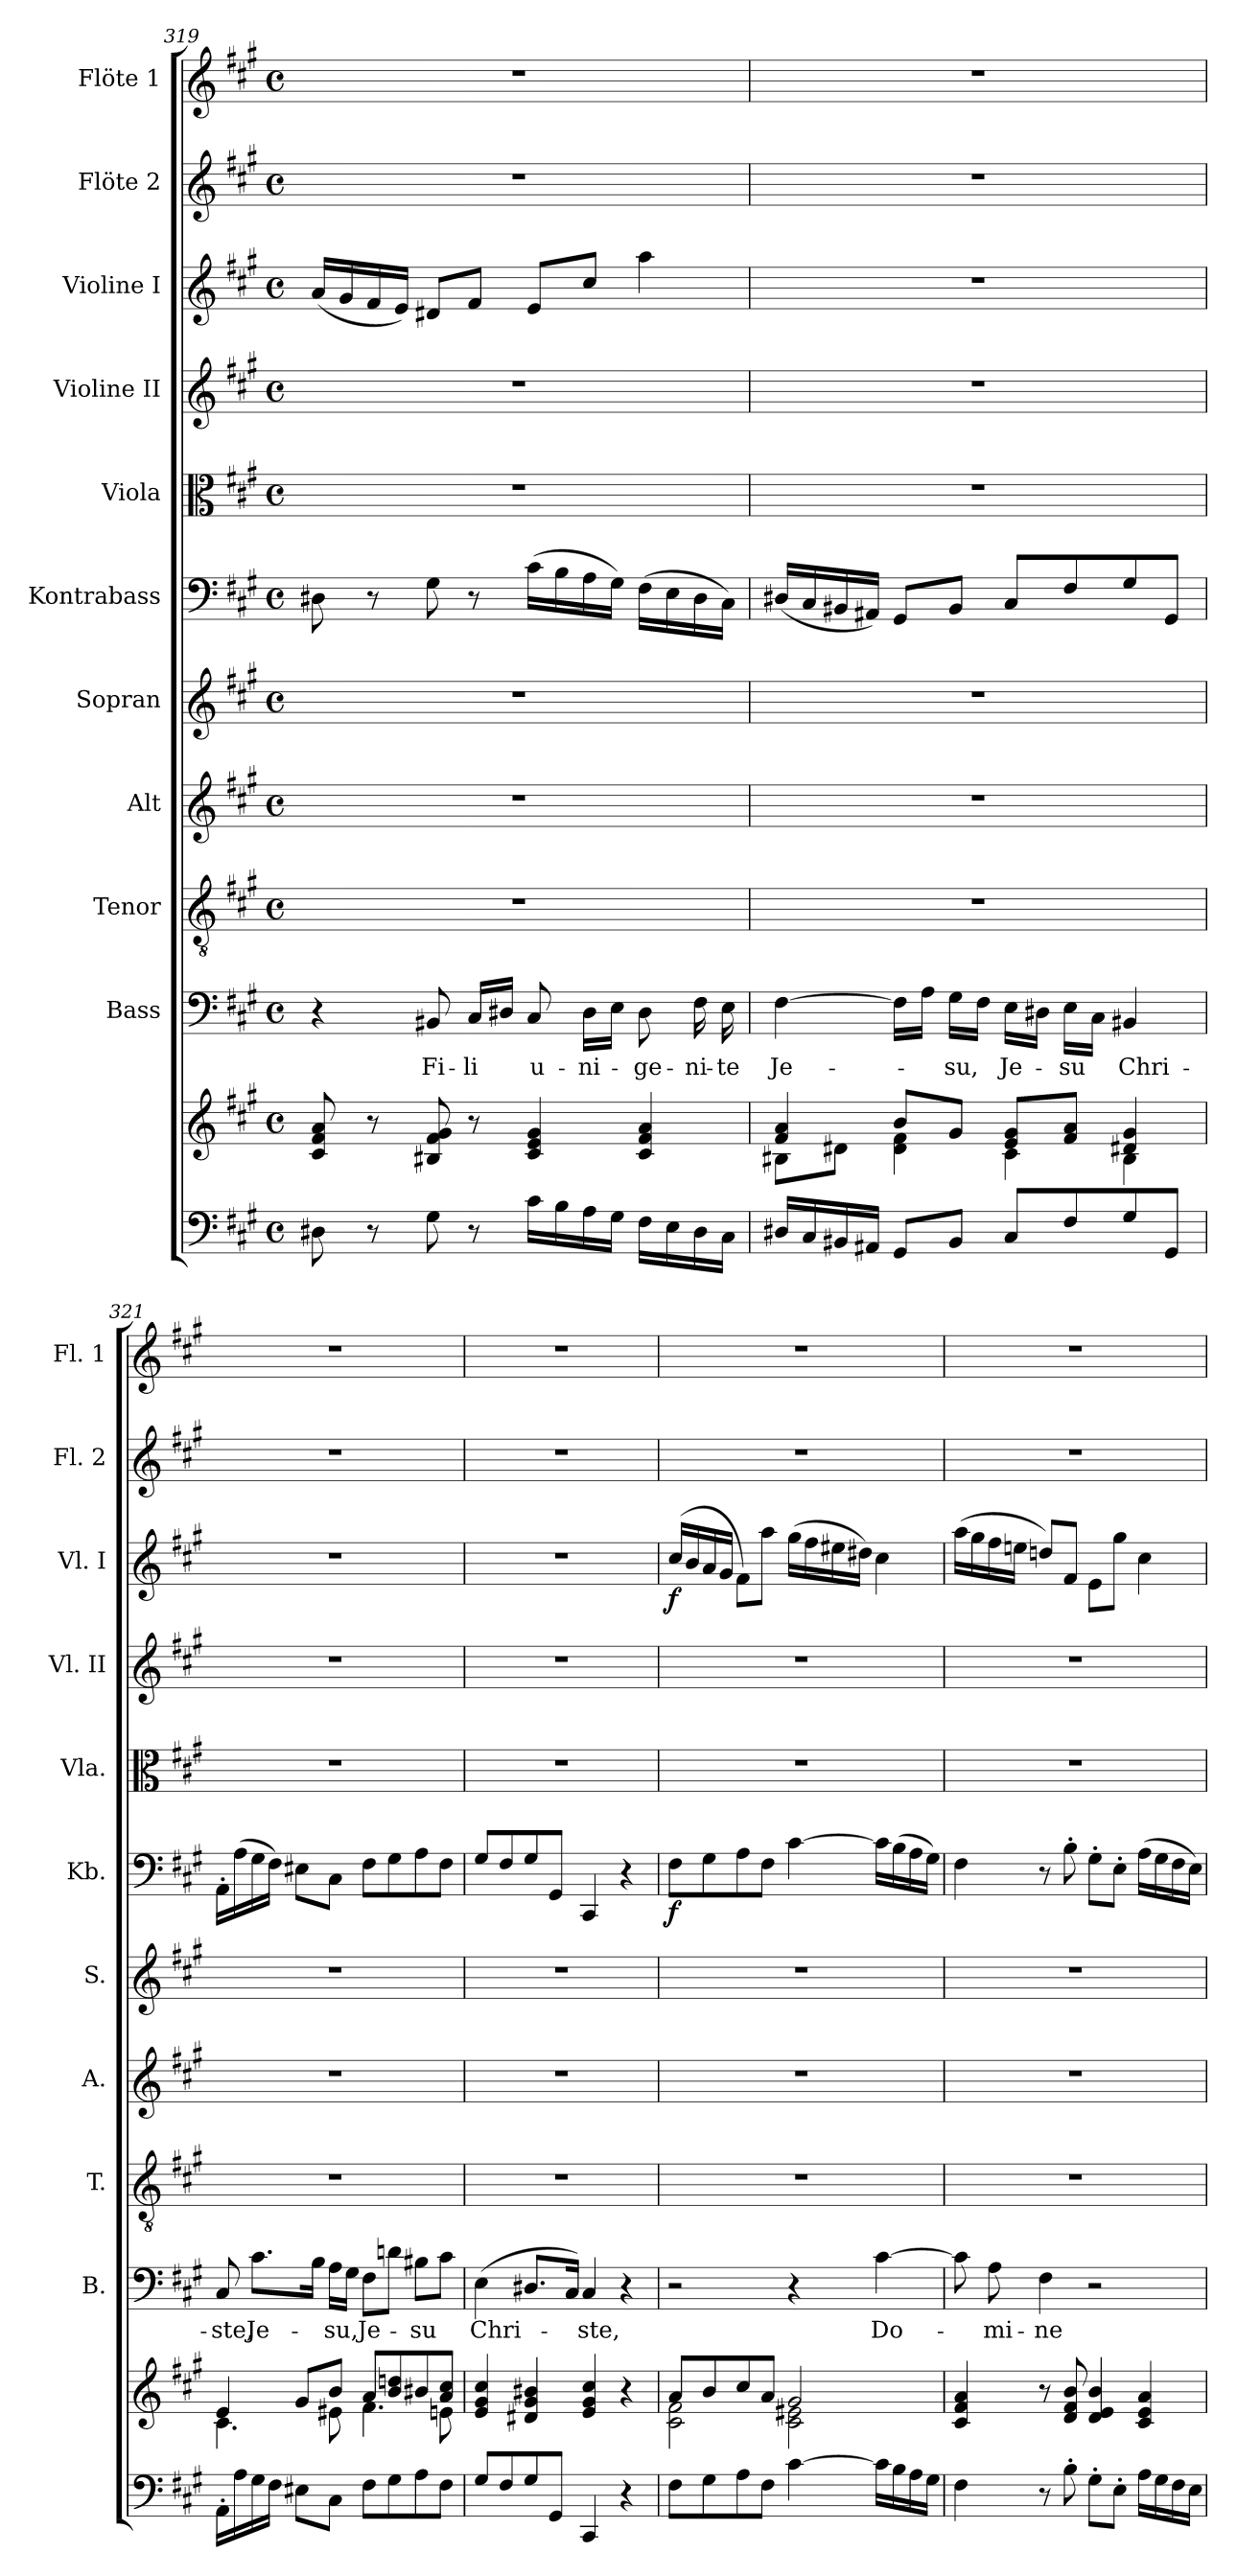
**kern	**kern	**kern	**text	**kern	**kern	**kern	**kern	**dynam	**kern	**kern	**kern	**dynam	**kern	**kern
*part11	*part11	*part10	*part10	*part9	*part8	*part7	*part6	*part6	*part5	*part4	*part3	*part3	*part2	*part1
*staff12	*staff11	*staff10	*staff10	*staff9	*staff8	*staff7	*staff6	*staff6	*staff5	*staff4	*staff3	*staff3	*staff2	*staff1
*	*	*I"Bass	*	*I"Tenor	*I"Alt	*I"Sopran	*I"Kontrabass	*	*I"Viola	*I"Violine II	*I"Violine I	*	*I"Flöte 2	*I"Flöte 1
*	*	*I'B.	*	*I'T.	*I'A.	*I'S.	*I'Kb.	*	*I'Vla.	*I'Vl. II	*I'Vl. I	*	*I'Fl. 2	*I'Fl. 1
*clefF4	*clefG2	*clefF4	*	*clefGv2	*clefG2	*clefG2	*clefF4	*	*clefC3	*clefG2	*clefG2	*	*clefG2	*clefG2
*	*	*	*	*	*	*	*ITrd7c12	*	*	*	*	*	*	*
*k[f#c#g#]	*k[f#c#g#]	*k[f#c#g#]	*	*k[f#c#g#]	*k[f#c#g#]	*k[f#c#g#]	*k[f#c#g#]	*	*k[f#c#g#]	*k[f#c#g#]	*k[f#c#g#]	*	*k[f#c#g#]	*k[f#c#g#]
*A:	*A:	*A:	*	*A:	*A:	*A:	*A:	*	*A:	*A:	*A:	*	*A:	*A:
*M4/4	*M4/4	*M4/4	*	*M4/4	*M4/4	*M4/4	*M4/4	*	*M4/4	*M4/4	*M4/4	*	*M4/4	*M4/4
*met(c)	*met(c)	*met(c)	*	*met(c)	*met(c)	*met(c)	*met(c)	*	*met(c)	*met(c)	*met(c)	*	*met(c)	*met(c)
=319	=319	=319	=319	=319	=319	=319	=319	=319	=319	=319	=319	=319	=319	=319
8D#X\	8c#/ 8f#/ 8a/	4r	.	1r	1r	1r	8DD#X\	.	1r	1r	(<16a/LL	.	1r	1r
.	.	.	.	.	.	.	.	.	.	.	16g#/	.	.	.
8r	8r	.	.	.	.	.	8r	.	.	.	16f#/	.	.	.
.	.	.	.	.	.	.	.	.	.	.	16e/JJ)	.	.	.
!	!	!	!LO:LY:b	!	!	!	!	!	!	!	!	!	!	!
8G#\	8B#X/ 8f#/ 8g#/	8BB#X/	Fi-	.	.	.	8GG#\	.	.	.	8d#X/L	.	.	.
!	!	!	!LO:LY:b	!	!	!	!	!	!	!	!	!	!	!
8r	8r	16C#/LL	-li	.	.	.	8r	.	.	.	8f#/J	.	.	.
.	.	16D#X/JJ	.	.	.	.	.	.	.	.	.	.	.	.
!	!	!	!LO:LY:b	!	!	!	!	!	!	!	!	!	!	!
16c#\LL	4c#/ 4e/ 4g#/	8C#/	u-	.	.	.	(>16C#\LL	.	.	.	8e/L	.	.	.
16B\	.	.	.	.	.	.	16BB\	.	.	.	.	.	.	.
!	!	!	!LO:LY:b	!	!	!	!	!	!	!	!	!	!	!
16A\	.	16D#\LL	-ni-	.	.	.	16AA\	.	.	.	8cc#/J	.	.	.
16G#\JJ	.	16E\JJ	.	.	.	.	16GG#\JJ)	.	.	.	.	.	.	.
!	!	!	!LO:LY:b	!	!	!	!	!	!	!	!	!	!	!
16F#\LL	4c#/ 4f#/ 4a/	8D#\	-ge-	.	.	.	(>16FF#\LL	.	.	.	4aa\	.	.	.
16E\	.	.	.	.	.	.	16EE\	.	.	.	.	.	.	.
!	!	!	!LO:LY:b	!	!	!	!	!	!	!	!	!	!	!
16D#\	.	16F#\	-ni-	.	.	.	16DD#\	.	.	.	.	.	.	.
!	!	!	!LO:LY:b	!	!	!	!	!	!	!	!	!	!	!
16C#\JJ	.	16E\	-te	.	.	.	16CC#\JJ)	.	.	.	.	.	.	.
!!LO:PB:g=z
=320	=320	=320	=320	=320	=320	=320	=320	=320	=320	=320	=320	=320	=320	=320
*	*^	*	*	*	*	*	*	*	*	*	*	*	*	*
!	!	!	!	!LO:LY:b	!	!	!	!	!	!	!	!	!	!	!
16D#X/LL	4f#/ 4a/	8B#X\L	[4F#\	Je-	1r	1r	1r	(<16DD#X/LL	.	1r	1r	1r	.	1r	1r
16C#/	.	.	.	.	.	.	.	16CC#/	.	.	.	.	.	.	.
16BB#X/	.	8d#X\J	.	.	.	.	.	16BBB#X/	.	.	.	.	.	.	.
16AA#X/JJ	.	.	.	.	.	.	.	16AAA#X/JJ)	.	.	.	.	.	.	.
8GG#/L	8b/L	4d#\ 4f#\	16F#\LL]	.	.	.	.	8GGG#/L	.	.	.	.	.	.	.
.	.	.	16A\JJ	.	.	.	.	.	.	.	.	.	.	.	.
!	!	!	!	!LO:LY:b	!	!	!	!	!	!	!	!	!	!	!
8BB#/J	8g#/J	.	16G#\LL	-su,	.	.	.	8BBB#/J	.	.	.	.	.	.	.
.	.	.	16F#\JJ	.	.	.	.	.	.	.	.	.	.	.	.
!	!	!	!	!LO:LY:b	!	!	!	!	!	!	!	!	!	!	!
8C#/L	8e/ 8g#/L	4c#\	16E\LL	Je-	.	.	.	8CC#/L	.	.	.	.	.	.	.
.	.	.	16D#X\JJ	.	.	.	.	.	.	.	.	.	.	.	.
!	!	!	!	!LO:LY:b	!	!	!	!	!	!	!	!	!	!	!
8F#/	8f#/ 8a/J	.	16E\LL	-su	.	.	.	8FF#/	.	.	.	.	.	.	.
.	.	.	16C#\JJ	.	.	.	.	.	.	.	.	.	.	.	.
!	!	!	!	!LO:LY:b	!	!	!	!	!	!	!	!	!	!	!
8G#/	4d#X/ 4g#/	4B#\	4BB#X/	Chri-	.	.	.	8GG#/	.	.	.	.	.	.	.
8GG#/J	.	.	.	.	.	.	.	8GGG#/J	.	.	.	.	.	.	.
=321	=321	=321	=321	=321	=321	=321	=321	=321	=321	=321	=321	=321	=321	=321	=321
!	!	!	!	!LO:LY:b	!	!	!	!	!	!	!	!	!	!	!
16AA'>\LL	4e/	4.c#\	8C#/	-ste,	1r	1r	1r	16AAA'>\LL	.	1r	1r	1r	.	1r	1r
16A\	.	.	.	.	.	.	.	(>16AA\	.	.	.	.	.	.	.
!	!	!	!	!LO:LY:b	!	!	!	!	!	!	!	!	!	!	!
16G#\	.	.	8.c#\L	Je-	.	.	.	16GG#\	.	.	.	.	.	.	.
16F#\JJ	.	.	.	.	.	.	.	16FF#\JJ)	.	.	.	.	.	.	.
8E#X\L	8g#/L	.	.	.	.	.	.	8EE#X\L	.	.	.	.	.	.	.
.	.	.	16B\Jk	.	.	.	.	.	.	.	.	.	.	.	.
!	!	!	!	!LO:LY:b	!	!	!	!	!	!	!	!	!	!	!
8C#\J	8b/J	8e#X\	16A\LL	-su,	.	.	.	8CC#\J	.	.	.	.	.	.	.
.	.	.	16G#\JJ	.	.	.	.	.	.	.	.	.	.	.	.
!	!	!	!	!LO:LY:b	!	!	!	!	!	!	!	!	!	!	!
8F#\L	8a/L	4.f#\	8F#\L	Je-	.	.	.	8FF#\L	.	.	.	.	.	.	.
8G#\	8b/ 8ddn/	.	8dn\J	.	.	.	.	8GG#\	.	.	.	.	.	.	.
!	!	!	!	!LO:LY:b	!	!	!	!	!	!	!	!	!	!	!
8A\	8b#X/	.	8B#X\L	-su	.	.	.	8AA\	.	.	.	.	.	.	.
8F#\J	8a/ 8cc#/J	8en\	8c#\J	.	.	.	.	8FF#\J	.	.	.	.	.	.	.
=322	=322	=322	=322	=322	=322	=322	=322	=322	=322	=322	=322	=322	=322	=322	=322
!	!	!	!	!LO:LY:b	!	!	!	!	!	!	!	!	!	!	!
*	*v	*v	*	*	*	*	*	*	*	*	*	*	*	*	*
8G#/L	4e/ 4g#/ 4cc#/	(>4E\	Chri-	1r	1r	1r	8GG#/L	.	1r	1r	1r	.	1r	1r
8F#/	.	.	.	.	.	.	8FF#/	.	.	.	.	.	.	.
8G#/	4d#X/ 4g#/ 4b#X/	8.D#X/L	.	.	.	.	8GG#/	.	.	.	.	.	.	.
8GG#/J	.	.	.	.	.	.	8GGG#/J	.	.	.	.	.	.	.
.	.	16C#/Jk)	.	.	.	.	.	.	.	.	.	.	.	.
!	!	!	!LO:LY:b	!	!	!	!	!	!	!	!	!	!	!
4CC#/	4e/ 4g#/ 4cc#/	4C#/	-ste,	.	.	.	4CCC#/	.	.	.	.	.	.	.
4r	4r	4r	.	.	.	.	4r	.	.	.	.	.	.	.
!!LO:PB:g=z
=323	=323	=323	=323	=323	=323	=323	=323	=323	=323	=323	=323	=323	=323	=323
*	*^	*	*	*	*	*	*	*	*	*	*	*	*	*
!	!	!	!	!	!	!	!	!	!LO:DY:b	!	!	!	!LO:DY:b	!	!
8F#\L	8a/L	2c#\ 2f#\	2r	.	1r	1r	1r	8FF#\L	f	1r	1r	(<16cc#/LL	f	1r	1r
.	.	.	.	.	.	.	.	.	.	.	.	16b/	.	.	.
8G#\	8b/	.	.	.	.	.	.	8GG#\	.	.	.	16a/	.	.	.
.	.	.	.	.	.	.	.	.	.	.	.	16g#/JJ	.	.	.
8A\	8cc#/	.	.	.	.	.	.	8AA\	.	.	.	8f#\L)	.	.	.
8F#\J	8a/J	.	.	.	.	.	.	8FF#\J	.	.	.	8aa\J	.	.	.
[4c#\	2g#/	2c#\ 2e#X\	4r	.	.	.	.	[4C#\	.	.	.	(>16gg#\LL	.	.	.
.	.	.	.	.	.	.	.	.	.	.	.	16ff#\	.	.	.
.	.	.	.	.	.	.	.	.	.	.	.	16ee#X\	.	.	.
.	.	.	.	.	.	.	.	.	.	.	.	16dd#X\JJ)	.	.	.
!	!	!	!	!LO:LY:b	!	!	!	!	!	!	!	!	!	!	!
16c#\LL]	.	.	[4c#\	Do-	.	.	.	16C#\LL]	.	.	.	4cc#\	.	.	.
16B\	.	.	.	.	.	.	.	(>16BB\	.	.	.	.	.	.	.
16A\	.	.	.	.	.	.	.	16AA\	.	.	.	.	.	.	.
16G#\JJ	.	.	.	.	.	.	.	16GG#\JJ)	.	.	.	.	.	.	.
*	*v	*v	*	*	*	*	*	*	*	*	*	*	*	*	*
=324	=324	=324	=324	=324	=324	=324	=324	=324	=324	=324	=324	=324	=324	=324
4F#\	4c#/ 4f#/ 4a/	8c#\]	.	1r	1r	1r	4FF#\	.	1r	1r	(>16aa\LL	.	1r	1r
.	.	.	.	.	.	.	.	.	.	.	16gg#\	.	.	.
!	!	!	!LO:LY:b	!	!	!	!	!	!	!	!	!	!	!
.	.	8A\	-mi-	.	.	.	.	.	.	.	16ff#\	.	.	.
.	.	.	.	.	.	.	.	.	.	.	16een\JJ	.	.	.
!	!	!	!LO:LY:b	!	!	!	!	!	!	!	!	!	!	!
8r	8r	4F#\	-ne	.	.	.	8r	.	.	.	8ddn/L)	.	.	.
8B'>\	8d/ 8f#/ 8b/	.	.	.	.	.	8BB'>\	.	.	.	8f#/J	.	.	.
8G#'>\L	4d/ 4e/ 4b/	2r	.	.	.	.	8GG#'>\L	.	.	.	8e\L	.	.	.
8E'>\J	.	.	.	.	.	.	8EE'>\J	.	.	.	8gg#\J	.	.	.
16A\LL	4c#/ 4e/ 4a/	.	.	.	.	.	(>16AA\LL	.	.	.	4cc#\	.	.	.
16G#\	.	.	.	.	.	.	16GG#\	.	.	.	.	.	.	.
16F#\	.	.	.	.	.	.	16FF#\	.	.	.	.	.	.	.
16E\JJ	.	.	.	.	.	.	16EE\JJ)	.	.	.	.	.	.	.
=	=	=	=	=	=	=	=	=	=	=	=	=	=	=
*-	*-	*-	*-	*-	*-	*-	*-	*-	*-	*-	*-	*-	*-	*-
